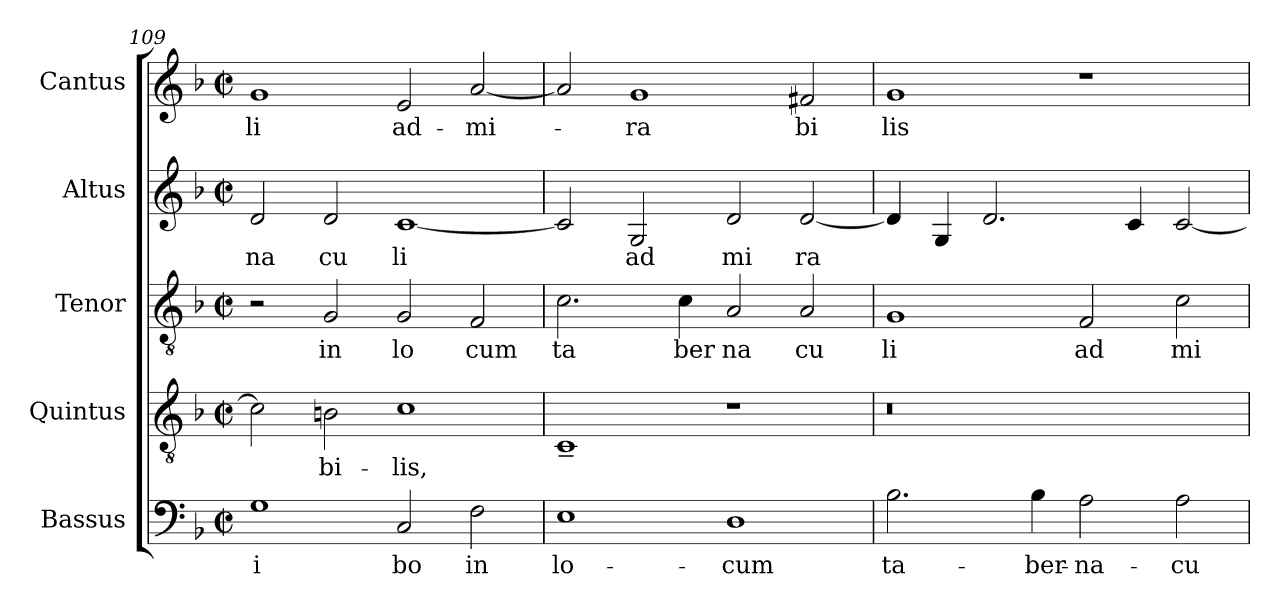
**kern	**text	**kern	**text	**kern	**text	**kern	**text	**kern	**text
*part5	*part5	*part4	*part4	*part3	*part3	*part2	*part2	*part1	*part1
*staff5	*staff5	*staff4	*staff4	*staff3	*staff3	*staff2	*staff2	*staff1	*staff1
*I"Bassus	*	*I"Quintus	*	*I"Tenor	*	*I"Altus	*	*I"Cantus	*
*clefF4	*	*clefGv2	*	*clefGv2	*	*clefG2	*	*clefG2	*
*k[b-]	*	*k[b-]	*	*k[b-]	*	*k[b-]	*	*k[b-]	*
*F:	*	*F:	*	*F:	*	*F:	*	*F:	*
*M2/2	*	*M2/2	*	*M2/2	*	*M2/2	*	*M2/2	*
*met(c|)	*	*met(c|)	*	*met(c|)	*	*met(c|)	*	*met(c|)	*
=109	=109	=109	=109	=109	=109	=109	=109	=109	=109
!	!LO:LY:b:cj	!	!	!	!	!	!LO:LY:b:cj	!	!LO:LY:b:cj
1G	i	2c\]	.	2r	.	2d/	na	1g	-li
!	!	!	!LO:LY:b:cj	!	!LO:LY:b:cj	!	!LO:LY:b:cj	!	!
.	.	2Bn\	-bi-	2G/	in	2d/	cu	.	.
!	!LO:LY:b:cj	!	!LO:LY:b:cj	!	!LO:LY:b:cj	!	!LO:LY:b:cj	!	!LO:LY:b:cj
2C/	bo	1c	-lis,	2G/	lo	[>1c	li	2e/	ad-
!	!LO:LY:b:cj	!	!	!	!LO:LY:b:cj	!	!	!	!LO:LY:b
2F\	in	.	.	2F/	cum	.	.	[>2a/	-mi-
!!LO:PB:g=z
=110	=110	=110	=110	=110	=110	=110	=110	=110	=110
!	!LO:LY:b:cj	!	!	!	!LO:LY:b:cj	!	!	!	!
1E	lo-	1C~<	.	2.c\	ta	2c/]	.	2a/]	.
!	!	!	!	!	!	!	!LO:LY:b:cj	!	!LO:LY:b:cj
.	.	.	.	.	.	2G/	ad	1g	-ra
!	!	!	!	!	!LO:LY:b:cj	!	!	!	!
.	.	.	.	4c\	ber	.	.	.	.
!	!LO:LY:b:cj	!	!	!	!LO:LY:b:cj	!	!LO:LY:b:cj	!	!
1D	-cum	1r	.	2A/	na	2d/	mi	.	.
!	!	!	!	!	!LO:LY:b:cj	!	!LO:LY:b:cj	!	!LO:LY:b:cj
.	.	.	.	2A/	cu	[<2d/	ra	2f#X/	bi
=111	=111	=111	=111	=111	=111	=111	=111	=111	=111
!	!LO:LY:b:cj	!	!	!	!LO:LY:b:cj	!	!	!	!LO:LY:b:cj
2.B-\	ta-	0r	.	1G	li	4d/]	.	1g	lis
.	.	.	.	.	.	4G/	.	.	.
.	.	.	.	.	.	2.d/	.	.	.
!	!LO:LY:b:cj	!	!	!	!	!	!	!	!
4B-\	-ber-	.	.	.	.	.	.	.	.
!	!LO:LY:b:cj	!	!	!	!LO:LY:b:cj	!	!	!	!
2A\	-na-	.	.	2F/	ad	.	.	1r	.
.	.	.	.	.	.	4c/	.	.	.
!	!LO:LY:b:cj	!	!	!	!LO:LY:b:cj	!	!	!	!
2A\	-cu-	.	.	2c\	mi	[<2c/	.	.	.
=	=	=	=	=	=	=	=	=	=
*-	*-	*-	*-	*-	*-	*-	*-	*-	*-
